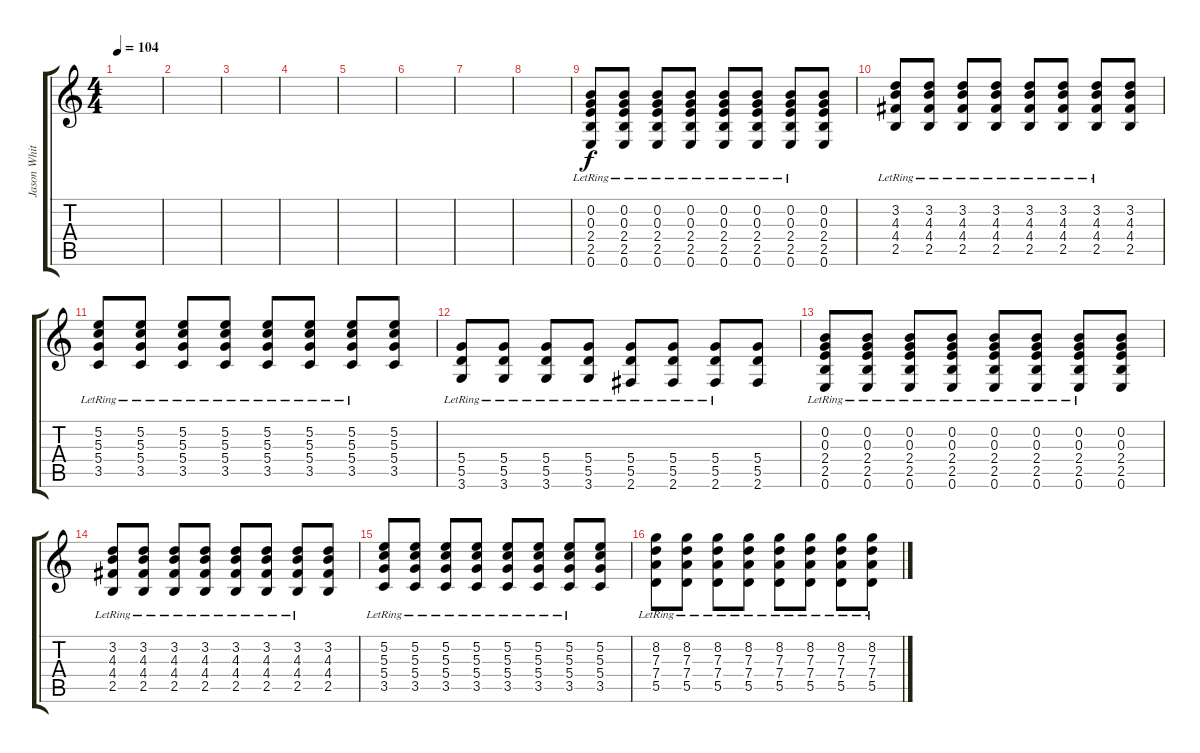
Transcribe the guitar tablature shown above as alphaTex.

\track ("Jason White Gtr 1" "Jason Whit") {instrument distortionguitar}
\staff {score tabs}
\tuning (E4 B3 G3 D3 A2 E2) {hide}
\ts (4 4)
\tempo 104
\clef g2
\ks c
|
|
|
|
|
|
|
|
(0.2{lr} 0.3{lr} 2.4{lr} 2.5{lr} 0.6{lr}).8{instrument distortionguitar} (0.2{lr} 0.3{lr} 2.4{lr} 2.5{lr} 0.6{lr}).8 (0.2{lr} 0.3{lr} 2.4{lr} 2.5{lr} 0.6{lr}).8 (0.2{lr} 0.3 2.4{lr} 2.5{lr} 0.6{lr}).8 (0.2{lr} 0.3{lr} 2.4{lr} 2.5{lr} 0.6{lr}).8 (0.2{lr} 0.3{lr} 2.4{lr} 2.5{lr} 0.6{lr}).8 (0.2{lr} 0.3{lr} 2.4{lr} 2.5{lr} 0.6{lr}).8 (0.2 0.3 2.4 2.5 0.6).8 |
(3.2{lr} 4.3{lr} 4.4{lr} 2.5{lr}).8 (3.2{lr} 4.3{lr} 4.4{lr} 2.5{lr}).8 (3.2{lr} 4.3{lr} 4.4{lr} 2.5{lr}).8 (3.2{lr} 4.3{lr} 4.4{lr} 2.5{lr}).8 (3.2{lr} 4.3{lr} 4.4{lr} 2.5{lr}).8 (3.2{lr} 4.3{lr} 4.4{lr} 2.5{lr}).8 (3.2{lr} 4.3{lr} 4.4{lr} 2.5{lr}).8 (3.2 4.3 4.4 2.5).8 |
(5.2{lr} 5.3{lr} 5.4{lr} 3.5{lr}).8 (5.2{lr} 5.3{lr} 5.4{lr} 3.5{lr}).8 (5.2{lr} 5.3{lr} 5.4{lr} 3.5{lr}).8 (5.2{lr} 5.3{lr} 5.4{lr} 3.5{lr}).8 (5.2{lr} 5.3{lr} 5.4{lr} 3.5{lr}).8 (5.2{lr} 5.3{lr} 5.4{lr} 3.5{lr}).8 (5.2{lr} 5.3{lr} 5.4{lr} 3.5{lr}).8 (5.2 5.3 5.4 3.5).8 |
(5.4{lr} 5.5{lr} 3.6{lr}).8 (5.4{lr} 5.5{lr} 3.6{lr}).8 (5.4{lr} 5.5{lr} 3.6{lr}).8 (5.4{lr} 5.5{lr} 3.6{lr}).8 (5.4{lr} 5.5{lr} 2.6{lr}).8 (5.4{lr} 5.5{lr} 2.6{lr}).8 (5.4{lr} 5.5{lr} 2.6{lr}).8 (5.4 5.5 2.6).8 |
(0.2{lr} 0.3{lr} 2.4{lr} 2.5{lr} 0.6{lr}).8 (0.2{lr} 0.3{lr} 2.4{lr} 2.5{lr} 0.6{lr}).8 (0.2{lr} 0.3{lr} 2.4{lr} 2.5{lr} 0.6{lr}).8 (0.2{lr} 0.3 2.4{lr} 2.5{lr} 0.6{lr}).8 (0.2{lr} 0.3{lr} 2.4{lr} 2.5{lr} 0.6{lr}).8 (0.2{lr} 0.3{lr} 2.4{lr} 2.5{lr} 0.6{lr}).8 (0.2{lr} 0.3{lr} 2.4{lr} 2.5{lr} 0.6{lr}).8 (0.2 0.3 2.4 2.5 0.6).8 |
(3.2{lr} 4.3{lr} 4.4{lr} 2.5{lr}).8 (3.2{lr} 4.3{lr} 4.4{lr} 2.5{lr}).8 (3.2{lr} 4.3{lr} 4.4{lr} 2.5{lr}).8 (3.2{lr} 4.3{lr} 4.4{lr} 2.5{lr}).8 (3.2{lr} 4.3{lr} 4.4{lr} 2.5{lr}).8 (3.2{lr} 4.3{lr} 4.4{lr} 2.5{lr}).8 (3.2{lr} 4.3{lr} 4.4{lr} 2.5{lr}).8 (3.2 4.3 4.4 2.5).8 |
(5.2{lr} 5.3{lr} 5.4{lr} 3.5{lr}).8 (5.2{lr} 5.3{lr} 5.4{lr} 3.5{lr}).8 (5.2{lr} 5.3{lr} 5.4{lr} 3.5{lr}).8 (5.2{lr} 5.3{lr} 5.4{lr} 3.5{lr}).8 (5.2{lr} 5.3{lr} 5.4{lr} 3.5{lr}).8 (5.2{lr} 5.3{lr} 5.4{lr} 3.5{lr}).8 (5.2{lr} 5.3{lr} 5.4{lr} 3.5{lr}).8 (5.2 5.3 5.4 3.5).8 |
(8.2{lr} 7.3{lr} 7.4{lr} 5.5{lr}).8 (8.2{lr} 7.3{lr} 7.4{lr} 5.5{lr}).8 (8.2{lr} 7.3{lr} 7.4{lr} 5.5{lr}).8 (8.2{lr} 7.3{lr} 7.4{lr} 5.5{lr}).8 (8.2{lr} 7.3{lr} 7.4{lr} 5.5{lr}).8 (8.2{lr} 7.3{lr} 7.4{lr} 5.5{lr}).8 (8.2{lr} 7.3{lr} 7.4{lr} 5.5{lr}).8 (8.2{lr} 7.3{lr} 7.4{lr} 5.5{lr}).8
